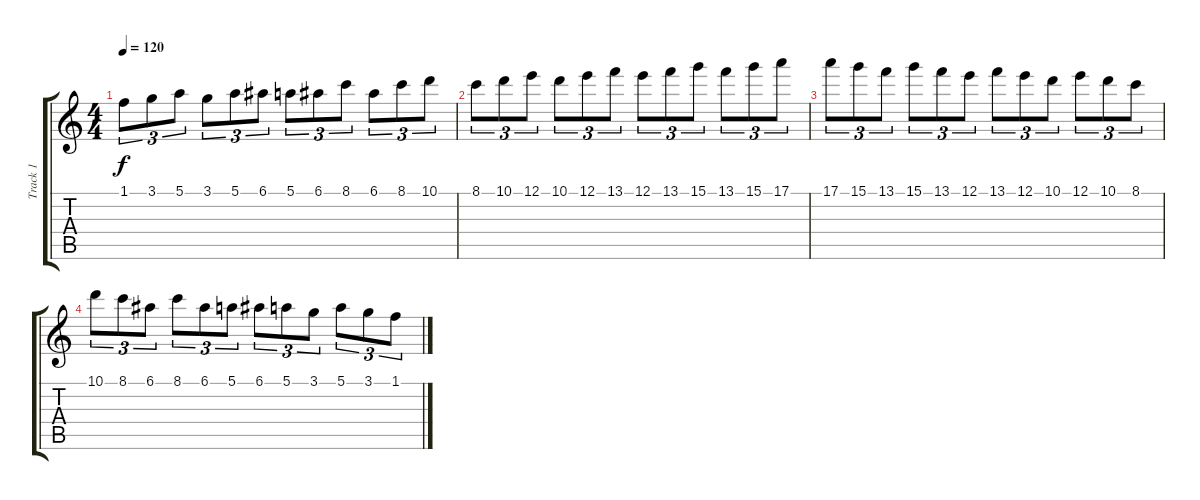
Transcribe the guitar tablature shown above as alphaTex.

\track ("Track 1" "Track 1") {instrument acousticguitarsteel}
\staff {score tabs}
\tuning (E4 B3 G3 D3 A2 E2) {hide}
\ts (4 4)
\tempo 120
\clef g2
\ks c
1.1.8{tu (3 2) dy f instrument acousticguitarsteel} 3.1.8{tu (3 2)} 5.1.8{tu (3 2)} 3.1.8{tu (3 2)} 5.1.8{tu (3 2)} 6.1.8{tu (3 2)} 5.1.8{tu (3 2)} 6.1.8{tu (3 2)} 8.1.8{tu (3 2)} 6.1.8{tu (3 2)} 8.1.8{tu (3 2)} 10.1.8{tu (3 2)} |
8.1.8{tu (3 2)} 10.1.8{tu (3 2)} 12.1.8{tu (3 2)} 10.1.8{tu (3 2)} 12.1.8{tu (3 2)} 13.1.8{tu (3 2)} 12.1.8{tu (3 2)} 13.1.8{tu (3 2)} 15.1.8{tu (3 2)} 13.1.8{tu (3 2)} 15.1.8{tu (3 2)} 17.1.8{tu (3 2)} |
17.1.8{tu (3 2)} 15.1.8{tu (3 2)} 13.1.8{tu (3 2)} 15.1.8{tu (3 2)} 13.1.8{tu (3 2)} 12.1.8{tu (3 2)} 13.1.8{tu (3 2)} 12.1.8{tu (3 2)} 10.1.8{tu (3 2)} 12.1.8{tu (3 2)} 10.1.8{tu (3 2)} 8.1.8{tu (3 2)} |
10.1.8{tu (3 2)} 8.1.8{tu (3 2)} 6.1.8{tu (3 2)} 8.1.8{tu (3 2)} 6.1.8{tu (3 2)} 5.1.8{tu (3 2)} 6.1.8{tu (3 2)} 5.1.8{tu (3 2)} 3.1.8{tu (3 2)} 5.1.8{tu (3 2)} 3.1.8{tu (3 2)} 1.1.8{tu (3 2)}
